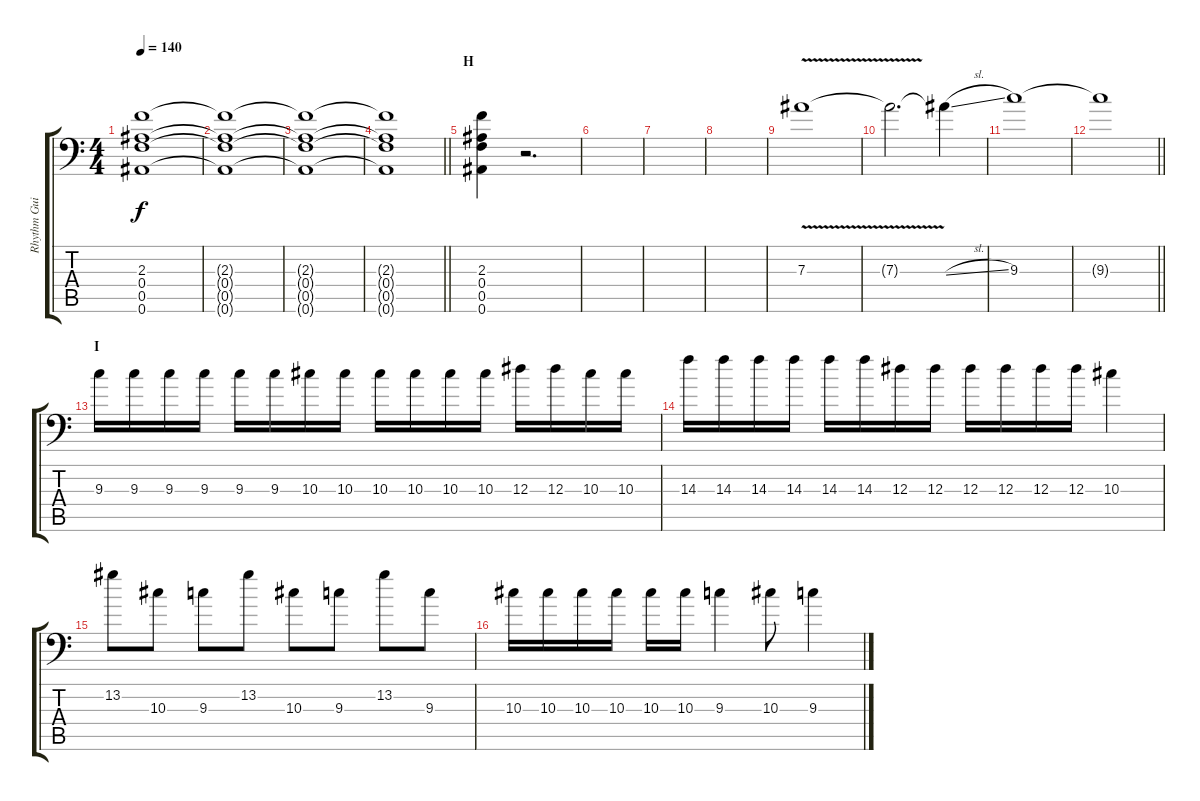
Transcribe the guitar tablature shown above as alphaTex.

\track ("Rhythm Guitar: Chris Di Carlo" "Rhythm Gui") {instrument distortionguitar}
\staff {score tabs}
\tuning (C4 G3 Eb3 Bb2 F2 Bb1) {hide}
\ts (4 4)
\tempo 140
\clef f4
\ks c
(2.3 0.4 0.5 0.6).1{dy f} |
(2.3{t} 0.4{t} 0.5{t} 0.6{t}).1 |
(2.3{t} 0.4{t} 0.5{t} 0.6{t}).1 |
\barLineRight lightlight
(2.3{t} 0.4{t} 0.5{t} 0.6{t}).1 |
\section ("" "H")
(2.3 0.4 0.5 0.6).4 r.2{d} |
|
|
|
7.3{v}.1 |
7.3{t}.2{d} 7.3{sl t}.4 |
9.3.1 |
\barLineRight lightlight
9.3{t}.1 |
\section ("" "I")
9.3.16 9.3.16 9.3.16 9.3.16 9.3.16 9.3.16 10.3.16 10.3.16 10.3.16 10.3.16 10.3.16 10.3.16 12.3.16 12.3.16 10.3.16 10.3.16 |
14.3.16 14.3.16 14.3.16 14.3.16 14.3.16 14.3.16 12.3.16 12.3.16 12.3.16 12.3.16 12.3.16 12.3.16 10.3.4 |
13.2.8 10.3.8 9.3.8 13.2.8 10.3.8 9.3.8 13.2.8 9.3.8 |
10.3.16 10.3.16 10.3.16 10.3.16 10.3.16 10.3.16 9.3.4 10.3.8 9.3.4
